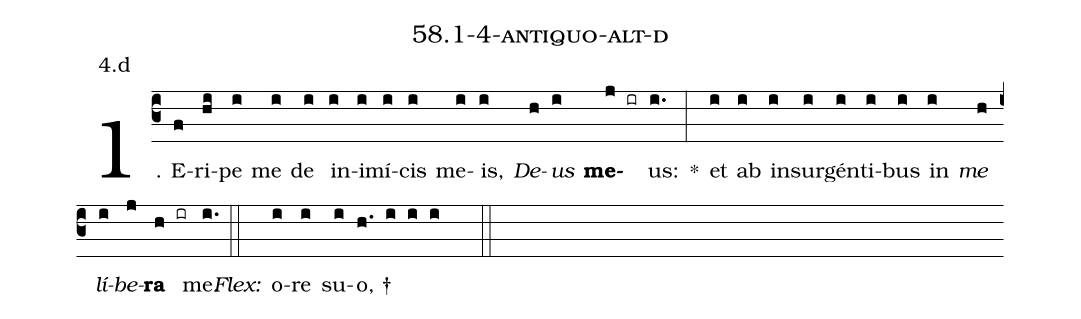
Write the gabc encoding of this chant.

name: 58.1-4-antiquo-alt-d;
annotation: 4.d;
%%
(c3)1. E(f)ri(hi)pe(i) me(i) de(i) in(i)i(i)mí(i)cis(i) me(i)is,(i) <i>De</i>(h)<i>us</i>(i) <b>me</b>(j ir)us:(i.) *(:) et(i) ab(i) in(i)sur(i)gén(i)ti(i)bus(i) in(i) <i>me</i>(h) <i>lí</i>(i)<i>be</i>(j)<b>ra</b>(h ir) me.(i.) (::)
<i>Flex:</i>()  o(i)re(i) su(i)o, †(h. i i i  ::)
